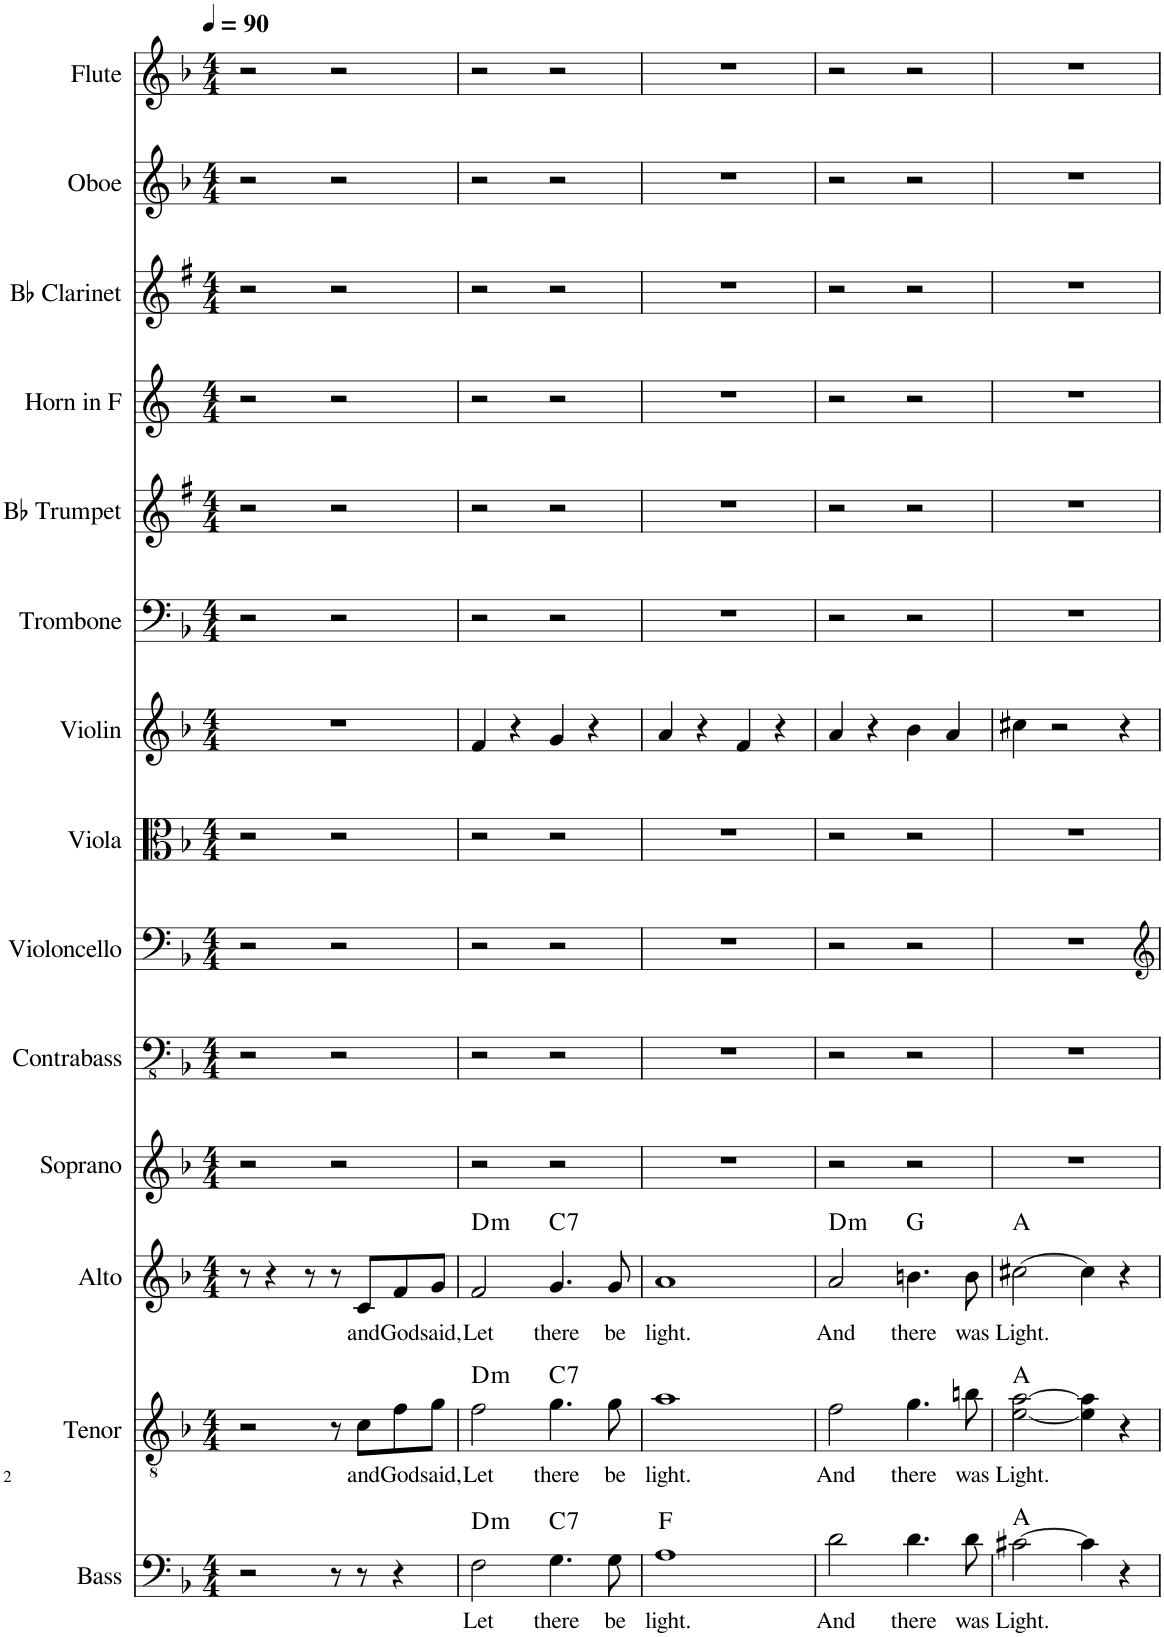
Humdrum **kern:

**kern	**text	**harte	**kern	**text	**harte	**kern	**text	**harte	**kern	**kern	**kern	**kern	**kern	**kern	**kern	**kern	**kern	**kern	**kern
*part14	*part14	*part14	*part13	*part13	*part13	*part12	*part12	*part12	*part11	*part10	*part9	*part8	*part7	*part6	*part5	*part4	*part3	*part2	*part1
*staff14	*staff14	*	*staff13	*staff13	*	*staff12	*staff12	*	*staff11	*staff10	*staff9	*staff8	*staff7	*staff6	*staff5	*staff4	*staff3	*staff2	*staff1
*I"Bass	*	*	*I"Tenor	*	*	*I"Alto	*	*	*I"Soprano	*I"Contrabass	*I"Violoncello	*I"Viola	*I"Violin	*I"Trombone	*I"Bb Trumpet	*I"Horn in F	*I"Bb Clarinet	*I"Oboe	*I"Flute
*I'B.	*	*	*I'T.	*	*	*I'A.	*	*	*I'S.	*I'Cb.	*I'Vc.	*I'Vla.	*I'Vln.	*I'Tbn.	*I'Bb Tpt.	*	*I'Bb Cl.	*I'Ob.	*I'Fl.
*clefF4	*	*	*clefGv2	*	*	*clefG2	*	*	*clefG2	*clefFv4	*clefF4	*clefC3	*clefG2	*clefF4	*clefG2	*clefG2	*clefG2	*clefG2	*clefG2
*	*	*	*	*	*	*	*	*	*	*Trd7c12	*	*	*	*	*Trd1c2	*Trd4c7	*Trd1c2	*	*
*k[b-]	*	*	*k[b-]	*	*	*k[b-]	*	*	*k[b-]	*k[b-]	*k[b-]	*k[b-]	*k[b-]	*k[b-]	*k[f#]	*k[]	*k[f#]	*k[b-]	*k[b-]
*M4/4	*	*	*M4/4	*	*	*M4/4	*	*	*M4/4	*M4/4	*M4/4	*M4/4	*M4/4	*M4/4	*M4/4	*M4/4	*M4/4	*M4/4	*M4/4
*MM90	*	*	*MM90	*	*	*MM90	*	*	*MM90	*MM90	*MM90	*MM90	*MM90	*MM90	*MM90	*MM90	*MM90	*MM90	*MM90
=1	=1	=1	=1	=1	=1	=1	=1	=1	=1	=1	=1	=1	=1	=1	=1	=1	=1	=1	=1
2r	.	.	2r	.	.	8r	.	.	2r	2r	2r	2r	1r	2r	2r	2r	2r	2r	2r
.	.	.	.	.	.	4r	.	.	.	.	.	.	.	.	.	.	.	.	.
.	.	.	.	.	.	8r	.	.	.	.	.	.	.	.	.	.	.	.	.
8r	.	.	8r	.	.	8r	.	.	2r	2r	2r	2r	.	2r	2r	2r	2r	2r	2r
!	!	!	!	!LO:LY:b	!	!	!LO:LY:b	!	!	!	!	!	!	!	!	!	!	!	!
8r	.	.	8c\L	and	.	8c/L	and	.	.	.	.	.	.	.	.	.	.	.	.
!	!	!	!	!LO:LY:b	!	!	!LO:LY:b	!	!	!	!	!	!	!	!	!	!	!	!
4r	.	.	8f\	God	.	8f/	God	.	.	.	.	.	.	.	.	.	.	.	.
!	!	!	!	!LO:LY:b	!	!	!LO:LY:b	!	!	!	!	!	!	!	!	!	!	!	!
.	.	.	8g\J	said,	.	8g/J	said,	.	.	.	.	.	.	.	.	.	.	.	.
=2	=2	=2	=2	=2	=2	=2	=2	=2	=2	=2	=2	=2	=2	=2	=2	=2	=2	=2	=2
!	!LO:LY:b	!LO:H:kt=m	!	!LO:LY:b	!LO:H:kt=m	!	!LO:LY:b	!LO:H:kt=m	!	!	!	!	!	!	!	!	!	!	!
2F\	Let	D:min	2f\	Let	D:min	2f/	Let	D:min	2r	2r	2r	2r	4f/	2r	2r	2r	2r	2r	2r
.	.	.	.	.	.	.	.	.	.	.	.	.	4r	.	.	.	.	.	.
!	!LO:LY:b	!LO:H:kt=7	!	!LO:LY:b	!LO:H:kt=7	!	!LO:LY:b	!LO:H:kt=7	!	!	!	!	!	!	!	!	!	!	!
4.G\	there	C:7	4.g\	there	C:7	4.g/	there	C:7	2r	2r	2r	2r	4g/	2r	2r	2r	2r	2r	2r
.	.	.	.	.	.	.	.	.	.	.	.	.	4r	.	.	.	.	.	.
!	!LO:LY:b	!	!	!LO:LY:b	!	!	!LO:LY:b	!	!	!	!	!	!	!	!	!	!	!	!
8G\	be	.	8g\	be	.	8g/	be	.	.	.	.	.	.	.	.	.	.	.	.
=3	=3	=3	=3	=3	=3	=3	=3	=3	=3	=3	=3	=3	=3	=3	=3	=3	=3	=3	=3
!	!LO:LY:b	!	!	!LO:LY:b	!	!	!LO:LY:b	!	!	!	!	!	!	!	!	!	!	!	!
1A	light.	F:maj	1a	light.	.	1a	light.	.	1r	1r	1r	1r	4a/	1r	1r	1r	1r	1r	1r
.	.	.	.	.	.	.	.	.	.	.	.	.	4r	.	.	.	.	.	.
.	.	.	.	.	.	.	.	.	.	.	.	.	4f/	.	.	.	.	.	.
.	.	.	.	.	.	.	.	.	.	.	.	.	4r	.	.	.	.	.	.
=4	=4	=4	=4	=4	=4	=4	=4	=4	=4	=4	=4	=4	=4	=4	=4	=4	=4	=4	=4
!	!LO:LY:b	!	!	!LO:LY:b	!	!	!LO:LY:b	!LO:H:kt=m	!	!	!	!	!	!	!	!	!	!	!
2d\	And	.	2f\	And	.	2a/	And	D:min	2r	2r	2r	2r	4a/	2r	2r	2r	2r	2r	2r
.	.	.	.	.	.	.	.	.	.	.	.	.	4r	.	.	.	.	.	.
!	!LO:LY:b	!	!	!LO:LY:b	!	!	!LO:LY:b	!	!	!	!	!	!	!	!	!	!	!	!
4.d\	there	.	4.g\	there	.	4.bn\	there	G:maj	2r	2r	2r	2r	4b-\	2r	2r	2r	2r	2r	2r
.	.	.	.	.	.	.	.	.	.	.	.	.	4a/	.	.	.	.	.	.
!	!LO:LY:b	!	!	!LO:LY:b	!	!	!LO:LY:b	!	!	!	!	!	!	!	!	!	!	!	!
8d\	was	.	8bn\	was	.	8b\	was	.	.	.	.	.	.	.	.	.	.	.	.
=5	=5	=5	=5	=5	=5	=5	=5	=5	=5	=5	=5	=5	=5	=5	=5	=5	=5	=5	=5
!	!LO:LY:b	!	!	!LO:LY:b	!	!	!LO:LY:b	!	!	!	!	!	!	!	!	!	!	!	!
[2c#X\	Light.	A:maj	[2e\ [2a\	Light.	A:maj	[2cc#X\	Light.	A:maj	1r	1r	1r	1r	4cc#X\	1r	1r	1r	1r	1r	1r
.	.	.	.	.	.	.	.	.	.	.	.	.	2r	.	.	.	.	.	.
4c#\]	.	.	4e\] 4a\]	.	.	4cc#\]	.	.	.	.	.	.	.	.	.	.	.	.	.
4r	.	.	4r	.	.	4r	.	.	.	.	.	.	4r	.	.	.	.	.	.
=	=	=	=	=	=	=	=	=	=	=	=	=	=	=	=	=	=	=	=
*-	*-	*-	*-	*-	*-	*-	*-	*-	*-	*-	*-	*-	*-	*-	*-	*-	*-	*-	*-
